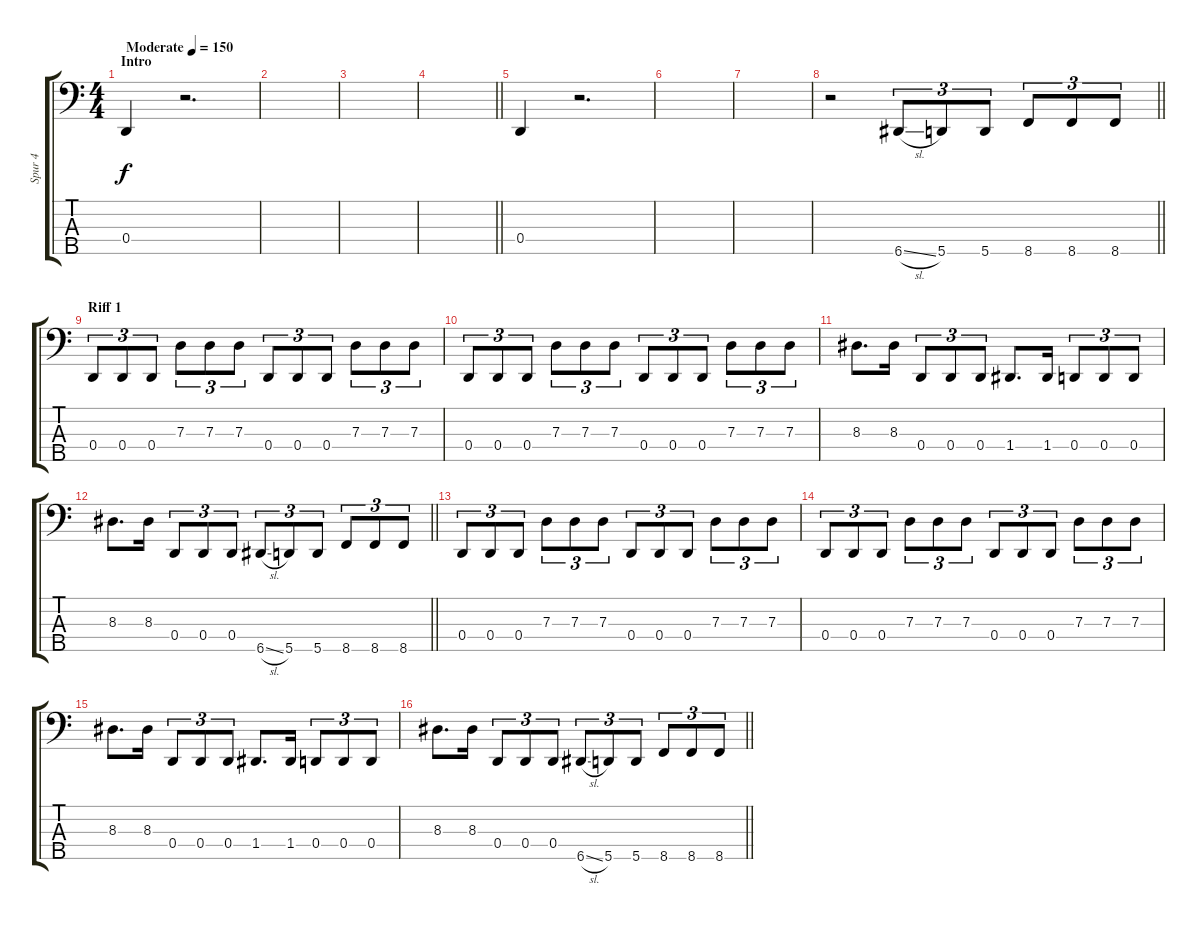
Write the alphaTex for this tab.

\track ("Spur 4" "Spur 4") {instrument electricbasspick}
\staff {score tabs}
\tuning (F2 C2 G1 D1 A0) {hide}
\ts (4 4)
\section ("" "Intro")
\tempo (150 "Moderate")
\clef f4
\ks c
0.4.4{dy f instrument electricbasspick} r.2{d} |
|
|
\barLineRight lightlight
|
0.4.4 r.2{d} |
|
|
\barLineRight lightlight
r.2 6.5{sl}.8{tu (3 2)} 5.5.8{tu (3 2)} 5.5.8{tu (3 2)} 8.5.8{tu (3 2)} 8.5.8{tu (3 2)} 8.5.8{tu (3 2)} |
\section ("" "Riff 1")
0.4.8{tu (3 2)} 0.4.8{tu (3 2)} 0.4.8{tu (3 2)} 7.3.8{tu (3 2)} 7.3.8{tu (3 2)} 7.3.8{tu (3 2)} 0.4.8{tu (3 2)} 0.4.8{tu (3 2)} 0.4.8{tu (3 2)} 7.3.8{tu (3 2)} 7.3.8{tu (3 2)} 7.3.8{tu (3 2)} |
0.4.8{tu (3 2)} 0.4.8{tu (3 2)} 0.4.8{tu (3 2)} 7.3.8{tu (3 2)} 7.3.8{tu (3 2)} 7.3.8{tu (3 2)} 0.4.8{tu (3 2)} 0.4.8{tu (3 2)} 0.4.8{tu (3 2)} 7.3.8{tu (3 2)} 7.3.8{tu (3 2)} 7.3.8{tu (3 2)} |
8.3.8{d} 8.3.16 0.4.8{tu (3 2)} 0.4.8{tu (3 2)} 0.4.8{tu (3 2)} 1.4.8{d} 1.4.16 0.4.8{tu (3 2)} 0.4.8{tu (3 2)} 0.4.8{tu (3 2)} |
\barLineRight lightlight
8.3.8{d} 8.3.16 0.4.8{tu (3 2)} 0.4.8{tu (3 2)} 0.4.8{tu (3 2)} 6.5{sl}.8{tu (3 2)} 5.5.8{tu (3 2)} 5.5.8{tu (3 2)} 8.5.8{tu (3 2)} 8.5.8{tu (3 2)} 8.5.8{tu (3 2)} |
0.4.8{tu (3 2)} 0.4.8{tu (3 2)} 0.4.8{tu (3 2)} 7.3.8{tu (3 2)} 7.3.8{tu (3 2)} 7.3.8{tu (3 2)} 0.4.8{tu (3 2)} 0.4.8{tu (3 2)} 0.4.8{tu (3 2)} 7.3.8{tu (3 2)} 7.3.8{tu (3 2)} 7.3.8{tu (3 2)} |
0.4.8{tu (3 2)} 0.4.8{tu (3 2)} 0.4.8{tu (3 2)} 7.3.8{tu (3 2)} 7.3.8{tu (3 2)} 7.3.8{tu (3 2)} 0.4.8{tu (3 2)} 0.4.8{tu (3 2)} 0.4.8{tu (3 2)} 7.3.8{tu (3 2)} 7.3.8{tu (3 2)} 7.3.8{tu (3 2)} |
8.3.8{d} 8.3.16 0.4.8{tu (3 2)} 0.4.8{tu (3 2)} 0.4.8{tu (3 2)} 1.4.8{d} 1.4.16 0.4.8{tu (3 2)} 0.4.8{tu (3 2)} 0.4.8{tu (3 2)} |
\barLineRight lightlight
8.3.8{d} 8.3.16 0.4.8{tu (3 2)} 0.4.8{tu (3 2)} 0.4.8{tu (3 2)} 6.5{sl}.8{tu (3 2)} 5.5.8{tu (3 2)} 5.5.8{tu (3 2)} 8.5.8{tu (3 2)} 8.5.8{tu (3 2)} 8.5.8{tu (3 2)}
